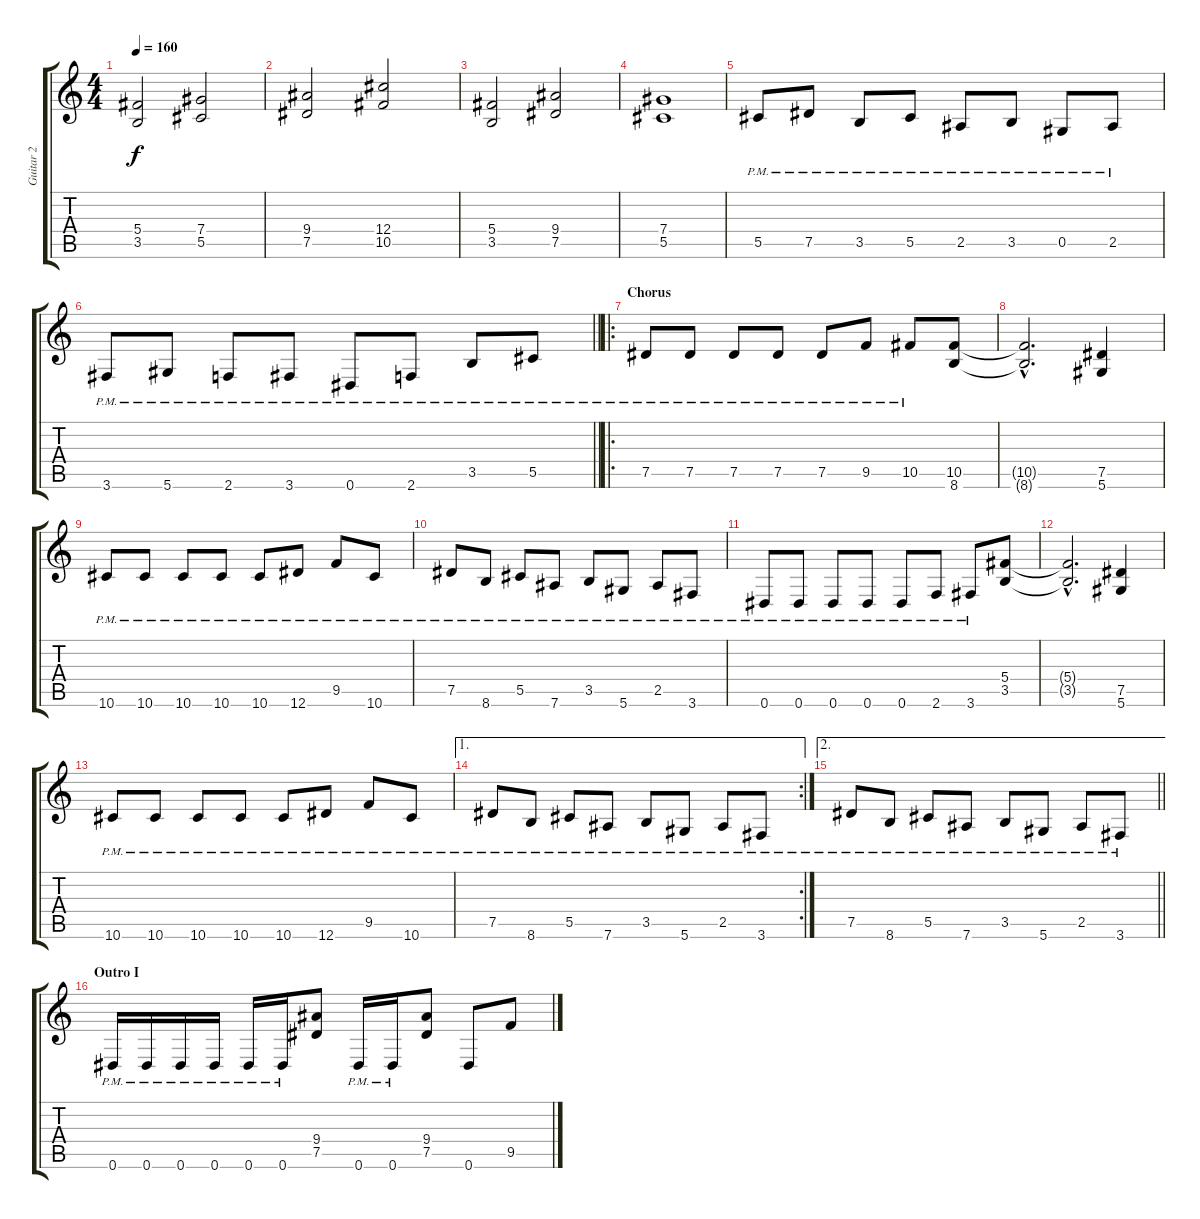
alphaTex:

\track ("Guitar 2" "Guitar 2") {instrument overdrivenguitar}
\staff {score tabs}
\tuning (Eb4 Bb3 Gb3 Db3 Ab2 Eb2) {hide}
\ts (4 4)
\tempo 160
\clef g2
\ks c
(5.4 3.5).2{dy f} (7.4 5.5).2 |
(9.4 7.5).2 (12.4 10.5).2 |
(5.4 3.5).2 (9.4 7.5).2 |
(7.4 5.5).1 |
5.5{pm}.8 7.5{pm}.8 3.5{pm}.8 5.5{pm}.8 2.5{pm}.8 3.5{pm}.8 0.5{pm}.8 2.5{pm}.8 |
\barLineRight lightlight
3.6{pm}.8 5.6{pm}.8 2.6{pm}.8 3.6{pm}.8 0.6{pm}.8 2.6{pm}.8 3.5{pm}.8 5.5{pm}.8 |
\ro
\section ("" "Chorus")
7.5{pm}.8 7.5{pm}.8 7.5{pm}.8 7.5{pm}.8 7.5{pm}.8 9.5{pm}.8 10.5{pm}.8 (10.5 8.6).8 |
(10.5{hac t} 8.6{hac t}).2{d} (7.5 5.6).4 |
10.6{pm}.8 10.6{pm}.8 10.6{pm}.8 10.6{pm}.8 10.6{pm}.8 12.6{pm}.8 9.5{pm}.8 10.6{pm}.8 |
7.5{pm}.8 8.6{pm}.8 5.5{pm}.8 7.6{pm}.8 3.5{pm}.8 5.6{pm}.8 2.5{pm}.8 3.6{pm}.8 |
0.6{pm}.8 0.6{pm}.8 0.6{pm}.8 0.6{pm}.8 0.6{pm}.8 2.6{pm}.8 3.6{pm}.8 (5.4 3.5).8 |
(5.4{hac t} 3.5{hac t}).2{d} (7.5 5.6).4 |
10.6{pm}.8 10.6{pm}.8 10.6{pm}.8 10.6{pm}.8 10.6{pm}.8 12.6{pm}.8 9.5{pm}.8 10.6{pm}.8 |
\ae 1
\rc 2
7.5{pm}.8 8.6{pm}.8 5.5{pm}.8 7.6{pm}.8 3.5{pm}.8 5.6{pm}.8 2.5{pm}.8 3.6{pm}.8 |
\ae 2
\barLineRight lightlight
7.5{pm}.8 8.6{pm}.8 5.5{pm}.8 7.6{pm}.8 3.5{pm}.8 5.6{pm}.8 2.5{pm}.8 3.6{pm}.8 |
\section ("" "Outro I")
0.6{pm}.16 0.6{pm}.16 0.6{pm}.16 0.6{pm}.16 0.6{pm}.16 0.6{pm}.16 (9.4 7.5).8 0.6{pm}.16 0.6{pm}.16 (9.4 7.5).8 0.6.8 9.5.8
